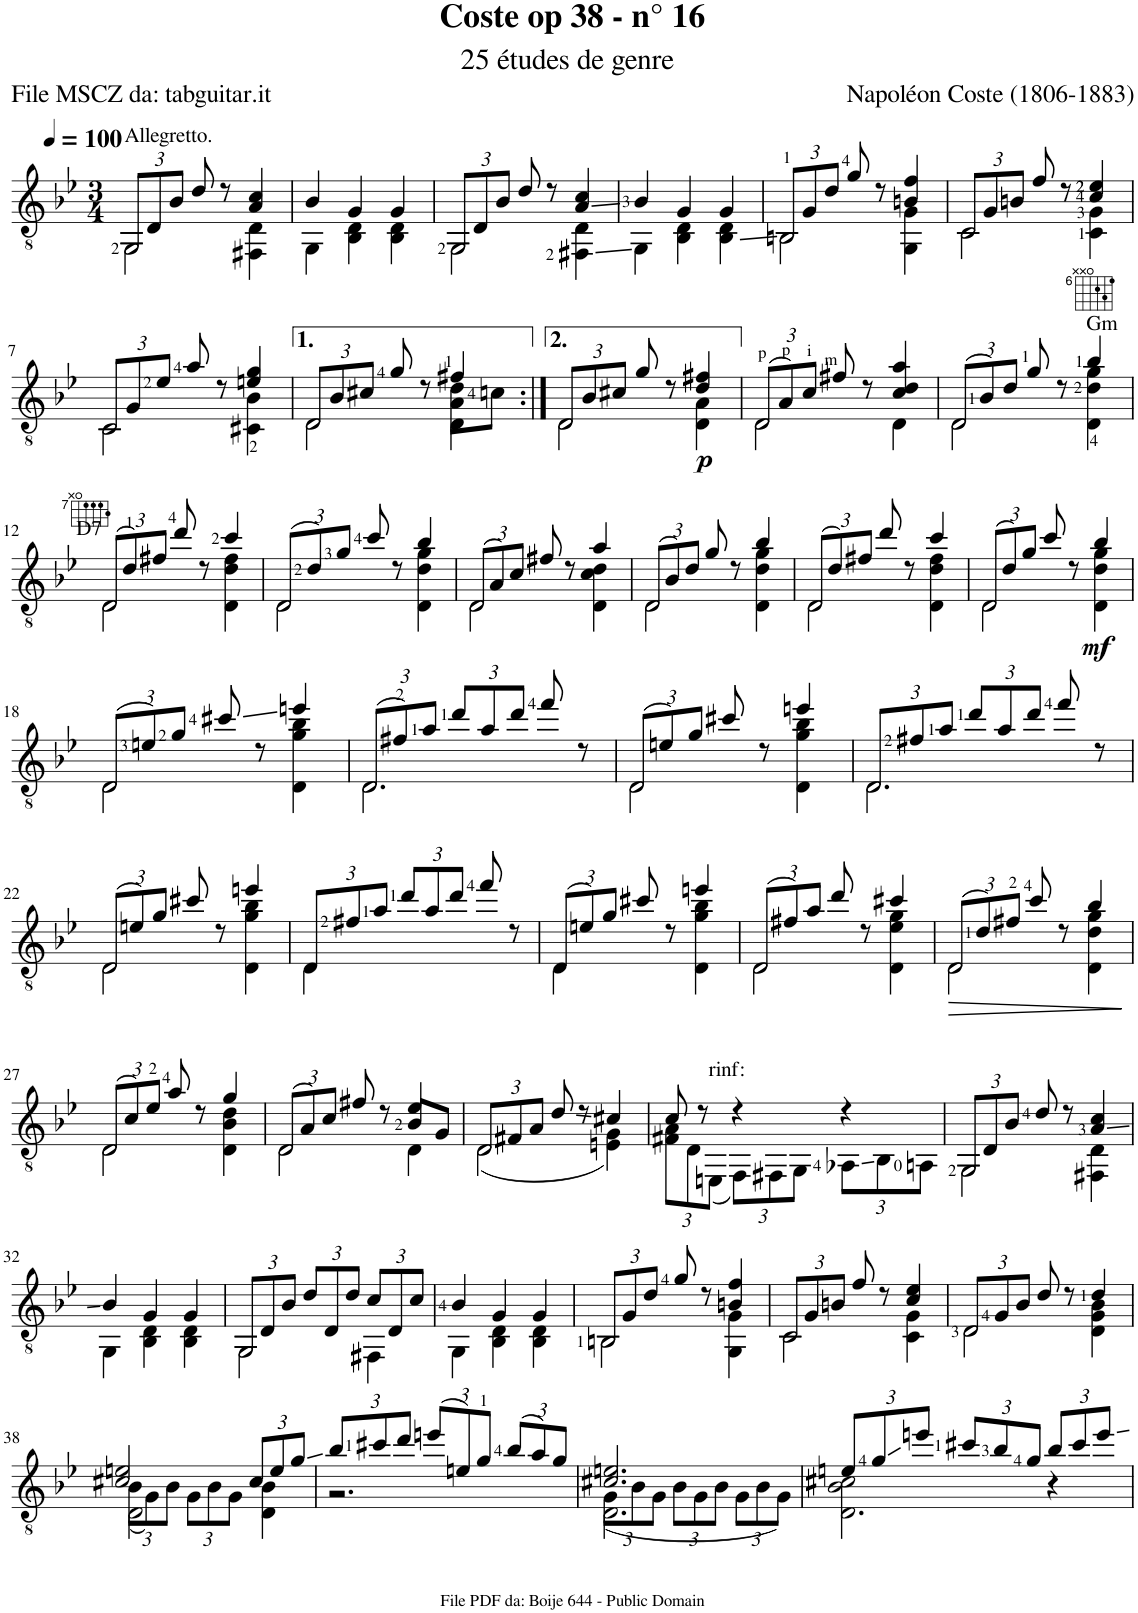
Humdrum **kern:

**kern	**dynam
*part1	*part1
*staff1	*staff1
*I"Guitar	*
*I'Guit.	*
*clefGv2	*
*k[b-e-]	*
*M3/4	*
*MM100	*
*Xbrackettup	*
=1	=1
*^	*
!LO:TX:a:t=Allegretto.	!	!
!LO:N:head=open	!LO:N:head=open	!
12GG/L	2GG\	.
12D/	.	.
12B-/J	.	.
8d/	.	.
8r	.	.
4A/ 4c/	4FF#X\ 4D\	.
=2	=2	=2
4B-/	4GG\	.
4G/	4BB-\ 4D\	.
4G/	4BB-\ 4D\	.
=3	=3	=3
!LO:N:head=open	!LO:N:head=open	!
12GG/L	2GG\	.
12D/	.	.
12B-/J	.	.
8d/	.	.
8r	.	.
4A/ 4c/	4FF#X\ 4D\	.
=4	=4	=4
4B-/	4GG\	.
4G/	4BB-\ 4D\	.
4G/	4BB-\ 4D\	.
=5	=5	=5
!LO:N:head=open	!	!
12BBn/L	2BB\	.
12G/	.	.
12d/J	.	.
8g/	.	.
8r	.	.
4Bn/ 4f/	4GG\ 4G\	.
=6	=6	=6
!LO:N:head=open	!	!
12C/L	2C\	.
12G/	.	.
12Bn/J	.	.
8f/	.	.
8r	.	.
4c/ 4e-/	4C\ 4G\	.
!!LO:LB:g=z	!!
=7	=7	=7
!LO:N:head=open	!	!
12C/L	2C\	.
12G/	.	.
12e-/J	.	.
8a/	.	.
8r	.	.
4en/ 4g/	4C#X\ 4B-\	.
=8	=8	=8
!LO:N:head=open	!	!
*	*^	*
12D/L	2D\	2ryy	.
12B-/	.	.	.
12c#X/J	.	.	.
8g/	.	.	.
8r	.	.	.
4f#X/	4D\	8A\ 8d\L	.
.	.	8cn\J	.
=9:|!	=9:|!	=9:|!	=9:|!
!LO:N:head=open	!	!	!
*	*v	*v	*
12D/L	2D\	.
12B-/	.	.
12c#X/J	.	.
8g/	.	.
8r	.	.
!	!	!LO:DY:b
4d/ 4f#X/	4D\ 4A\	p
=10	=10	=10
!LO:N:head=open	!	!
(12D/L	2D\	.
12A/)	.	.
12c/J	.	.
8f#X/	.	.
8r	.	.
4c/ 4d/ 4a/	4D\	.
=11	=11	=11
!LO:N:head=open	!	!
(12D/L	2D\	.
12B-/)	.	.
12d/J	.	.
8g/	.	.
8r	.	.
!LO:TX:a:t=Gm	!	!
4b-/	4D\ 4d\ 4g\	.
!!LO:LB:g=z	!!
=12	=12	=12
!LO:TX:a:t=D7	!	!
!LO:N:head=open	!	!
(12D/L	2D\	.
12d/)	.	.
12f#X/J	.	.
8dd/	.	.
8r	.	.
4cc/	4D\ 4d\ 4f#\	.
=13	=13	=13
!LO:N:head=open	!	!
(12D/L	2D\	.
12d/)	.	.
12g/J	.	.
8cc/	.	.
8r	.	.
4b-/	4D\ 4d\ 4g\	.
=14	=14	=14
!LO:N:head=open	!	!
(12D/L	2D\	.
12A/)	.	.
12c/J	.	.
8f#X/	.	.
8r	.	.
4a/	4D\ 4c\ 4d\	.
=15	=15	=15
!LO:N:head=open	!	!
(12D/L	2D\	.
12B-/)	.	.
12d/J	.	.
8g/	.	.
8r	.	.
4b-/	4D\ 4d\ 4g\	.
=16	=16	=16
!LO:N:head=open	!	!
(12D/L	2D\	.
12d/)	.	.
12f#X/J	.	.
8dd/	.	.
8r	.	.
4cc/	4D\ 4d\ 4f#\	.
=17	=17	=17
!LO:N:head=open	!	!
(12D/L	2D\	.
12d/)	.	.
12g/J	.	.
8cc/	.	.
8r	.	.
!	!	!LO:DY:b
4b-/	4D\ 4d\ 4g\	mf
!!LO:LB:g=z	!!
=18	=18	=18
!LO:N:head=open	!	!
(12D/L	2D\	.
12en/)	.	.
12g/J	.	.
8cc#X/	.	.
8r	.	.
4een/	4D\ 4g\ 4b-\	.
=19	=19	=19
!LO:N:head=open	!	!
(12D/L	2.D\	.
12f#X/)	.	.
12a/J	.	.
12dd/L	.	.
12a/	.	.
12dd/J	.	.
8ff/	.	.
8r	.	.
=20	=20	=20
!LO:N:head=open	!	!
(12D/L	2D\	.
12en/)	.	.
12g/J	.	.
8cc#X/	.	.
8r	.	.
4een/	4D\ 4g\ 4b-\	.
=21	=21	=21
!LO:N:head=open	!	!
12D/L	2.D\	.
12f#X/	.	.
12a/J	.	.
12dd/L	.	.
12a/	.	.
12dd/J	.	.
8ff/	.	.
8r	.	.
!!LO:LB:g=z	!!
=22	=22	=22
!LO:N:head=open	!	!
(12D/L	2D\	.
12en/)	.	.
12g/J	.	.
8cc#X/	.	.
8r	.	.
4een/	4D\ 4g\ 4b-\	.
=23	=23	=23
12D/L	2.D\	.
12f#X/	.	.
12a/J	.	.
12dd/L	.	.
12a/	.	.
12dd/J	.	.
8ff/	.	.
8r	.	.
=24	=24	=24
(12D/L	2D\	.
12en/)	.	.
12g/J	.	.
8cc#X/	.	.
8r	.	.
4een/	4D\ 4g\ 4b-\	.
=25	=25	=25
!LO:N:head=open	!	!
(12D/L	2D\	.
12f#X/)	.	.
12a/J	.	.
8dd/	.	.
8r	.	.
4cc#X/	4D\ 4e-\ 4g\	.
=26	=26	=26
!LO:N:head=open	!	!LO:HP:b
(12D/L	2D\	>
12d/)	.	.
12f#X/J	.	.
8cc/	.	.
8r	.	.
4b-/	4D\ 4d\ 4g\	.
*v	*v	*
.	]
!!LO:LB:g=z
=27	=27
!LO:N:head=open	!
*^	*
(12D/L	2D\	.
12c/)	.	.
12e-/J	.	.
8a/	.	.
8r	.	.
4g/	4D\ 4B-\ 4d\	.
=28	=28	=28
!LO:N:head=open	!	!
*	*^	*
(12D/L	2D\	2ryy	.
12A/)	.	.	.
12c/J	.	.	.
8f#X/	.	.	.
8r	.	.	.
4e-/	4D\	8B-/L	.
.	.	8G/J	.
=29	=29	=29	=29
!LO:N:head=open	!	!	!
*	*v	*v	*
12D/L	(2D\	.
12F#X/	.	.
12A/J	.	.
8d/	.	.
8r	.	.
4c#X/	4En\ 4G\)	.
=30	=30	=30
8c/	12F#X\ 12A\L	.
.	12D\	.
8r	.	.
!	!LO:TX:a:t=rinf&colon;	!
.	(12EEn\J	.
4r	12FF\L)	.
.	12FF#X\	.
.	12GG\J	.
4r	12AA-X\L	.
.	12BB-\	.
.	12AAn\J	.
=31	=31	=31
!LO:N:head=open	!	!
12GG/L	2GG\	.
12D/	.	.
12B-/J	.	.
8d/	.	.
8r	.	.
4A/ 4c/	4FF#X\ 4D\	.
!!LO:LB:g=z	!!
=32	=32	=32
4B-/	4GG\	.
4G/	4BB-\ 4D\	.
4G/	4BB-\ 4D\	.
=33	=33	=33
!LO:N:head=open	!	!
12GG/L	2GG\	.
12D/	.	.
12B-/J	.	.
12d/L	.	.
12D/	.	.
12d/J	.	.
12c/L	4FF#X\	.
12D/	.	.
12c/J	.	.
=34	=34	=34
4B-/	4GG\	.
4G/	4BB-\ 4D\	.
4G/	4BB-\ 4D\	.
=35	=35	=35
!LO:N:head=open	!	!
12BBn/L	2BB\	.
12G/	.	.
12d/J	.	.
8g/	.	.
8r	.	.
4Bn/ 4f/	4GG\ 4G\	.
=36	=36	=36
!LO:N:head=open	!	!
12C/L	2C\	.
12G/	.	.
12Bn/J	.	.
8f/	.	.
8r	.	.
4c/ 4e-/	4C\ 4G\	.
=37	=37	=37
!LO:N:head=open	!	!
12D/L	2D\	.
12G/	.	.
12B-/J	.	.
8d/	.	.
8r	.	.
4d/	4D\ 4G\ 4B-\	.
!!LO:LB:g=z	!!
=38	=38	=38
*	*^	*
2c#X/ 2en/	2D\	(12B-\L	.
.	.	12G\)	.
.	.	12B-\J	.
.	.	12G\L	.
.	.	12B-\	.
.	.	12G\J	.
12c#/L	4D\	4B-\	.
12e/	.	.	.
12g/J	.	.	.
*	*v	*v	*
=39	=39	=39
12b-/L	2.r	.
12cc#X/	.	.
12dd/J	.	.
(12een/L	.	.
12en/)	.	.
12g/J	.	.
(12b-/L	.	.
12a/)	.	.
12g/J	.	.
=40	=40	=40
*	*^	*
2.c#X/ 2.en/	2.D\	(12G\L	.
.	.	12B-\	.
.	.	12G\J	.
.	.	12B-\L	.
.	.	12G\	.
.	.	12B-\J	.
.	.	12G\L	.
.	.	12B-\	.
.	.	12G\J)	.
=41	=41	=41	=41
12en/L	2B-\ 2c#X\	2.D\	.
12g/	.	.	.
12een/J	.	.	.
12cc#X/L	.	.	.
12b-/	.	.	.
12g/J	.	.	.
12b-/L	4r	.	.
12cc#/	.	.	.
12ee/J	.	.	.
*v	*v	*v	*
=	=
*-	*-
